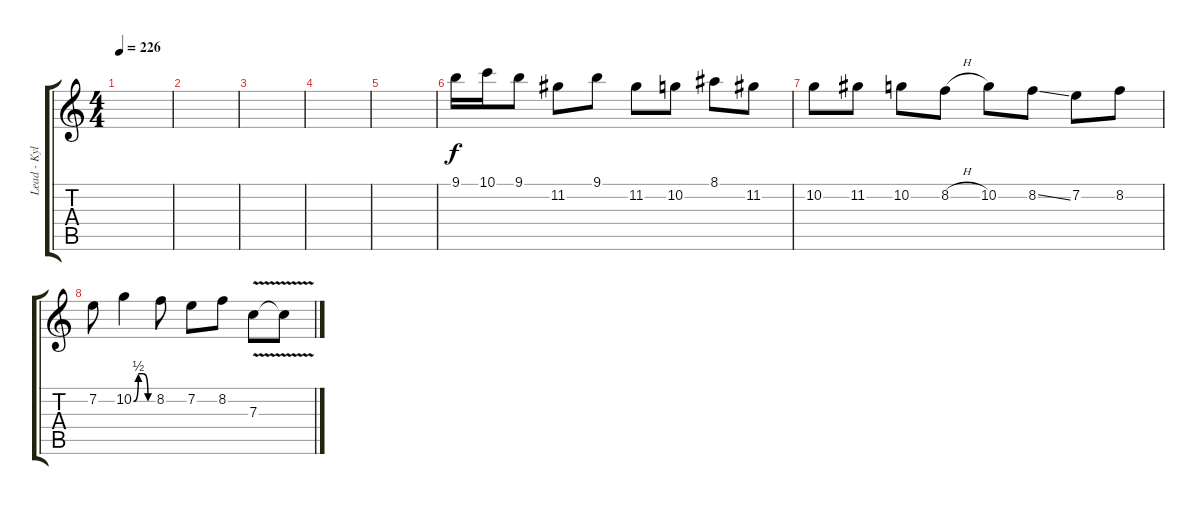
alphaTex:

\track ("Lead - Kyle" "Lead - Kyl") {instrument overdrivenguitar}
\staff {score tabs}
\tuning (D4 A3 F3 C3 G2 C2) {hide}
\ts (4 4)
\tempo 226
\clef g2
\ks c
|
|
|
|
|
9.1.16 10.1.16 9.1.8 11.2.8 9.1.8 11.2.8 10.2.8 8.1.8 11.2.8 |
10.2.8 11.2.8 10.2.8 8.2{h}.8 10.2.8 8.2{ss}.8 7.2.8 8.2.8 |
7.2.8 10.2{be (custom 0 0 15 2 30 2 45 0 60 0)}.4 8.2.8 7.2.8 8.2.8 7.3{v}.8 7.3{t}.8
